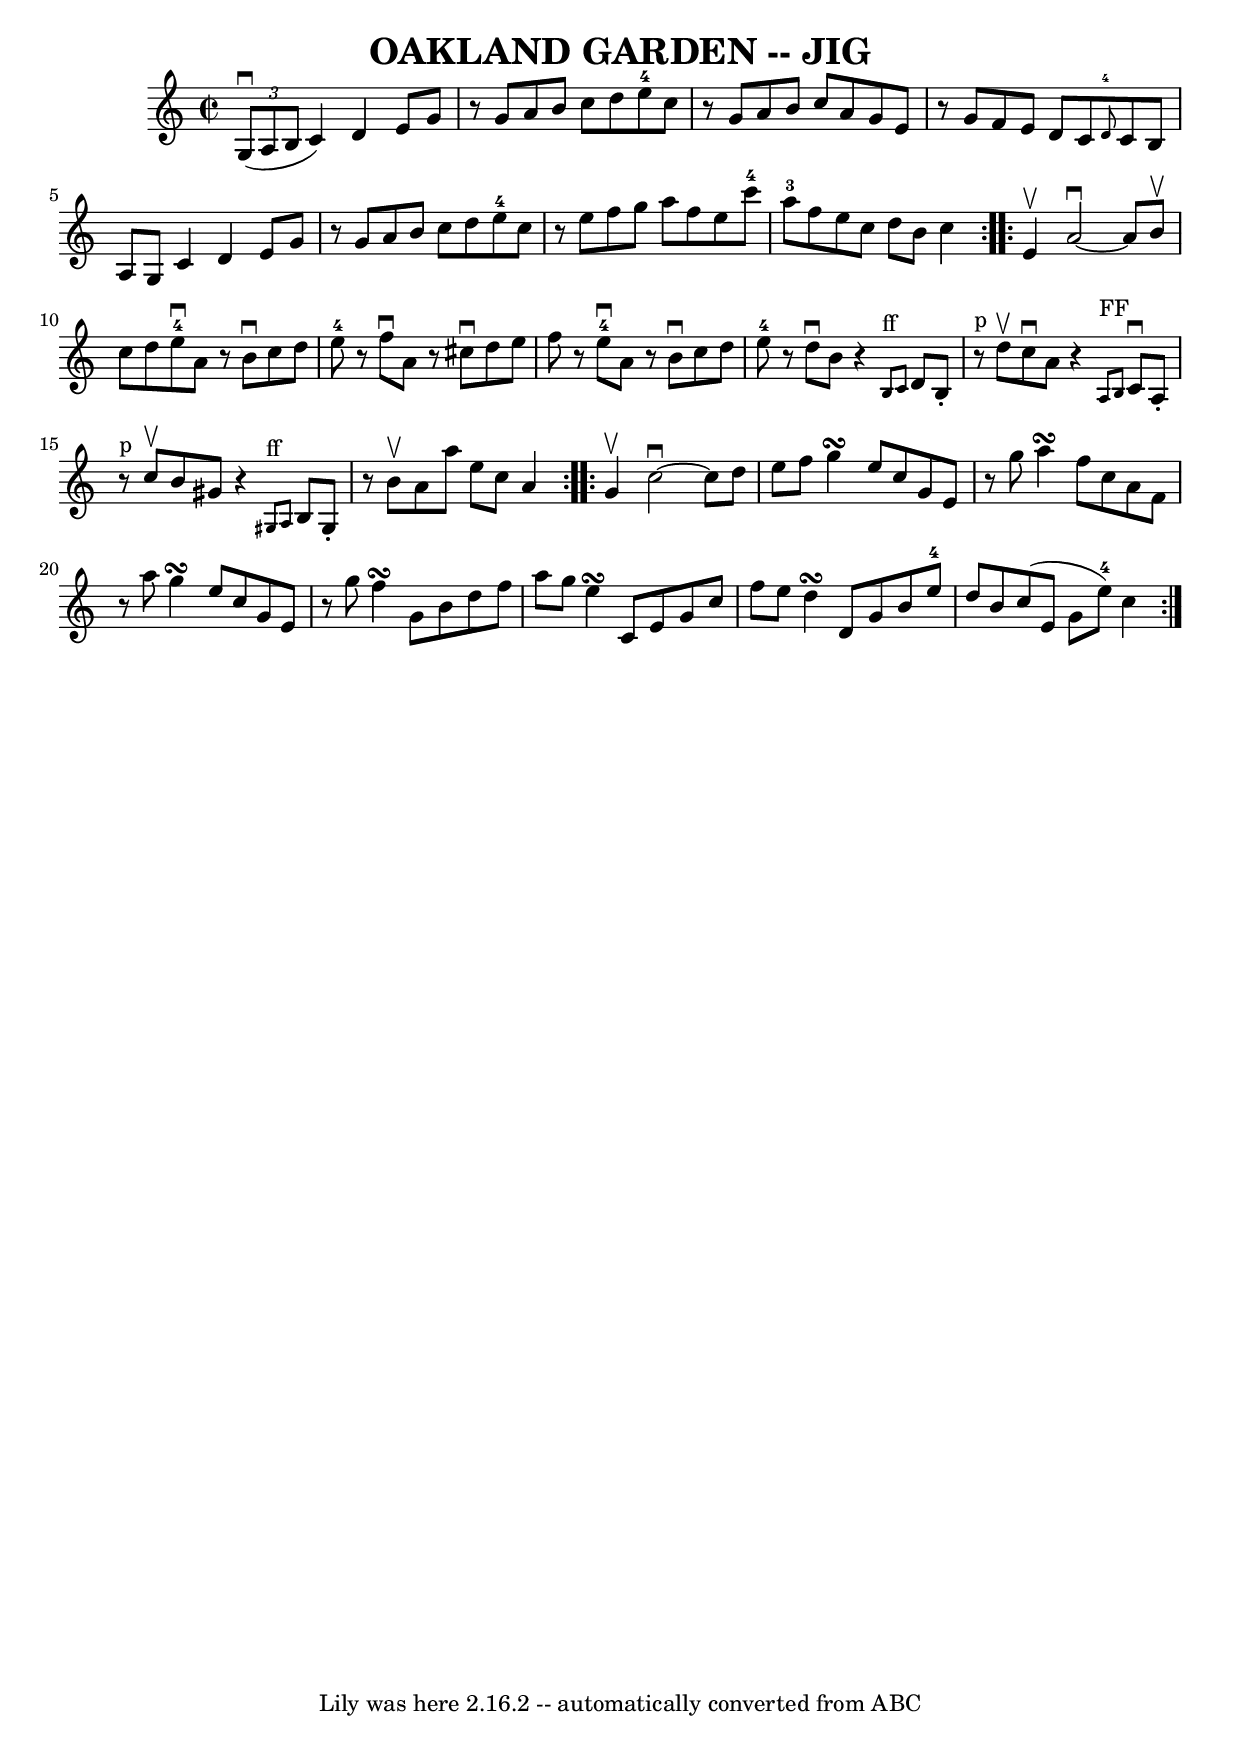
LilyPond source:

\version "2.16.2"
\include "Mammoth.ily"
\header {
  %% book = "Ryan's Mammoth Collection of Fiddle Tunes"
  crossRefNumber = "1"
  footnotes = ""
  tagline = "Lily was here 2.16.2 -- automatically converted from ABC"
  title = "OAKLAND GARDEN -- JIG"

}
voicedefault =  {



  \repeat volta 2 {

    \override Staff.TimeSignature #'style = #'C
    \time 2/2 
    \key c \major
   \times 2/3 { g8 (^\downbow a8 b8  
			       }       
    |
    c'4) d'4 e'8 g'8    r8 g'8    |
    a'8 b'8    
    c''8 d''8 e''8-4 c''8    r8 g'8    |
    a'8 b'8 c''8   
    a'8 g'8 e'8    r8 g'8    |
    f'8 e'8 d'8 c'8    
    \grace { d'8-4 
	   } c'8 b8 a8 g8        |
    c'4 d'4    
    e'8 g'8    r8 g'8    |
    a'8 b'8 c''8 d''8 e''8-4   
    c''8    r8 e''8    |
    f''8 g''8 a''8 f''8 e''8 c'''8 
    -4 a''8-3 f''8    |
    e''8 c''8 d''8 b'8 c''4    
  }  
  
  \repeat volta 2 {
    e'4^\upbow       |
    a'2^\downbow  ~ a'8    
    b'8^\upbow c''8 d''8    |
    e''8-4^\downbow a'8    r8 b'8 
    ^\downbow c''8 d''8 e''8-4   r8   |
    f''8^\downbow a'8    
    r8 cis''8^\downbow d''8 e''8 f''8    r8   |
    e''8 
    -4^\downbow a'8    r8 b'8^\downbow c''8 d''8 e''8-4   r8       
    |
    d''8^\downbow b'8    r4   \grace { b8^"ff" c'8  
				     } d'8    
    b8 -.     r8^"p" d''8^\upbow   |
    c''8^\downbow a'8    r4   
    \grace { a8^"FF" b8  
	   } c'8^\downbow a8 -.     r8^"p" c''8^\upbow   
    |
    b'8 gis'8    r4   \grace { gis8^"ff" a8  
			     } b8 gis8 
    -.   r8 b'8^\upbow   |
    a'8 a''8 e''8 c''8 a'4    
  }     

  \repeat volta 2 {
    g'4^\upbow       |
    c''2^\downbow  ~ c''8    
    d''8 e''8 f''8    |
    g''4\turn e''8 c''8 g'8 e'8    
    r8 g''8    |
    a''4\turn f''8 c''8 a'8 f'8    r8 a''8    
    |
    g''4\turn e''8 c''8 g'8 e'8    r8 g''8        |
    
    f''4\turn g'8 b'8 d''8 f''8 a''8 g''8    |
    e''4 
    \turn c'8 e'8 g'8 c''8 f''8 e''8    |
    d''4\turn    
    d'8 g'8 b'8 e''8-4 d''8 b'8    |
    c''8 (e'8 g'8  
    e''8-4) c''4    
  }   

}

\score{
  <<

    \context Staff="default"
    {
      \voicedefault 
      
    }

  >>
  \layout {
    
  }
  \midi {
  }

}
